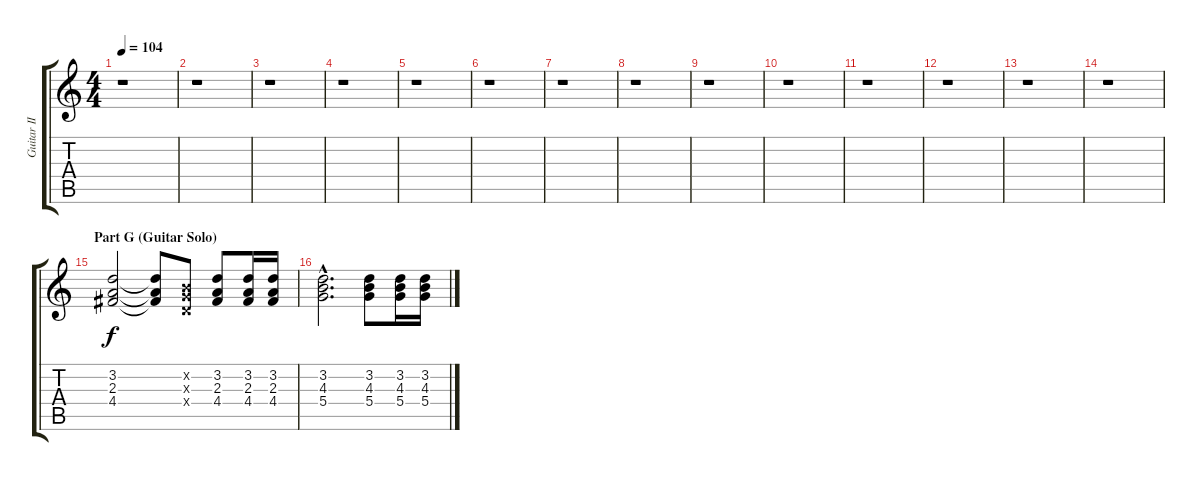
\track ("Guitar II (Die)" "Guitar II ") {instrument distortionguitar}
\staff {score tabs}
\tuning (E4 B3 G3 D3 A2 E2) {hide}
\ts (4 4)
\tempo 104
\clef g2
\ks c
r.1{dy f} |
r.1 |
r.1 |
r.1 |
r.1 |
r.1 |
r.1 |
r.1 |
r.1 |
r.1 |
r.1 |
r.1 |
r.1 |
r.1 |
\section ("" "Part G (Guitar Solo)")
(3.2 2.3 4.4).2 (3.2{t} 2.3{t} 4.4{t}).8 (0.2{x} 0.3{x} 0.4{x}).8 (3.2 2.3 4.4).8 (3.2 2.3 4.4).16 (3.2 2.3 4.4).16 |
(3.2{hac} 4.3{hac} 5.4{hac}).2{d} (3.2 4.3 5.4).8 (3.2 4.3 5.4).16 (3.2 4.3 5.4).16
